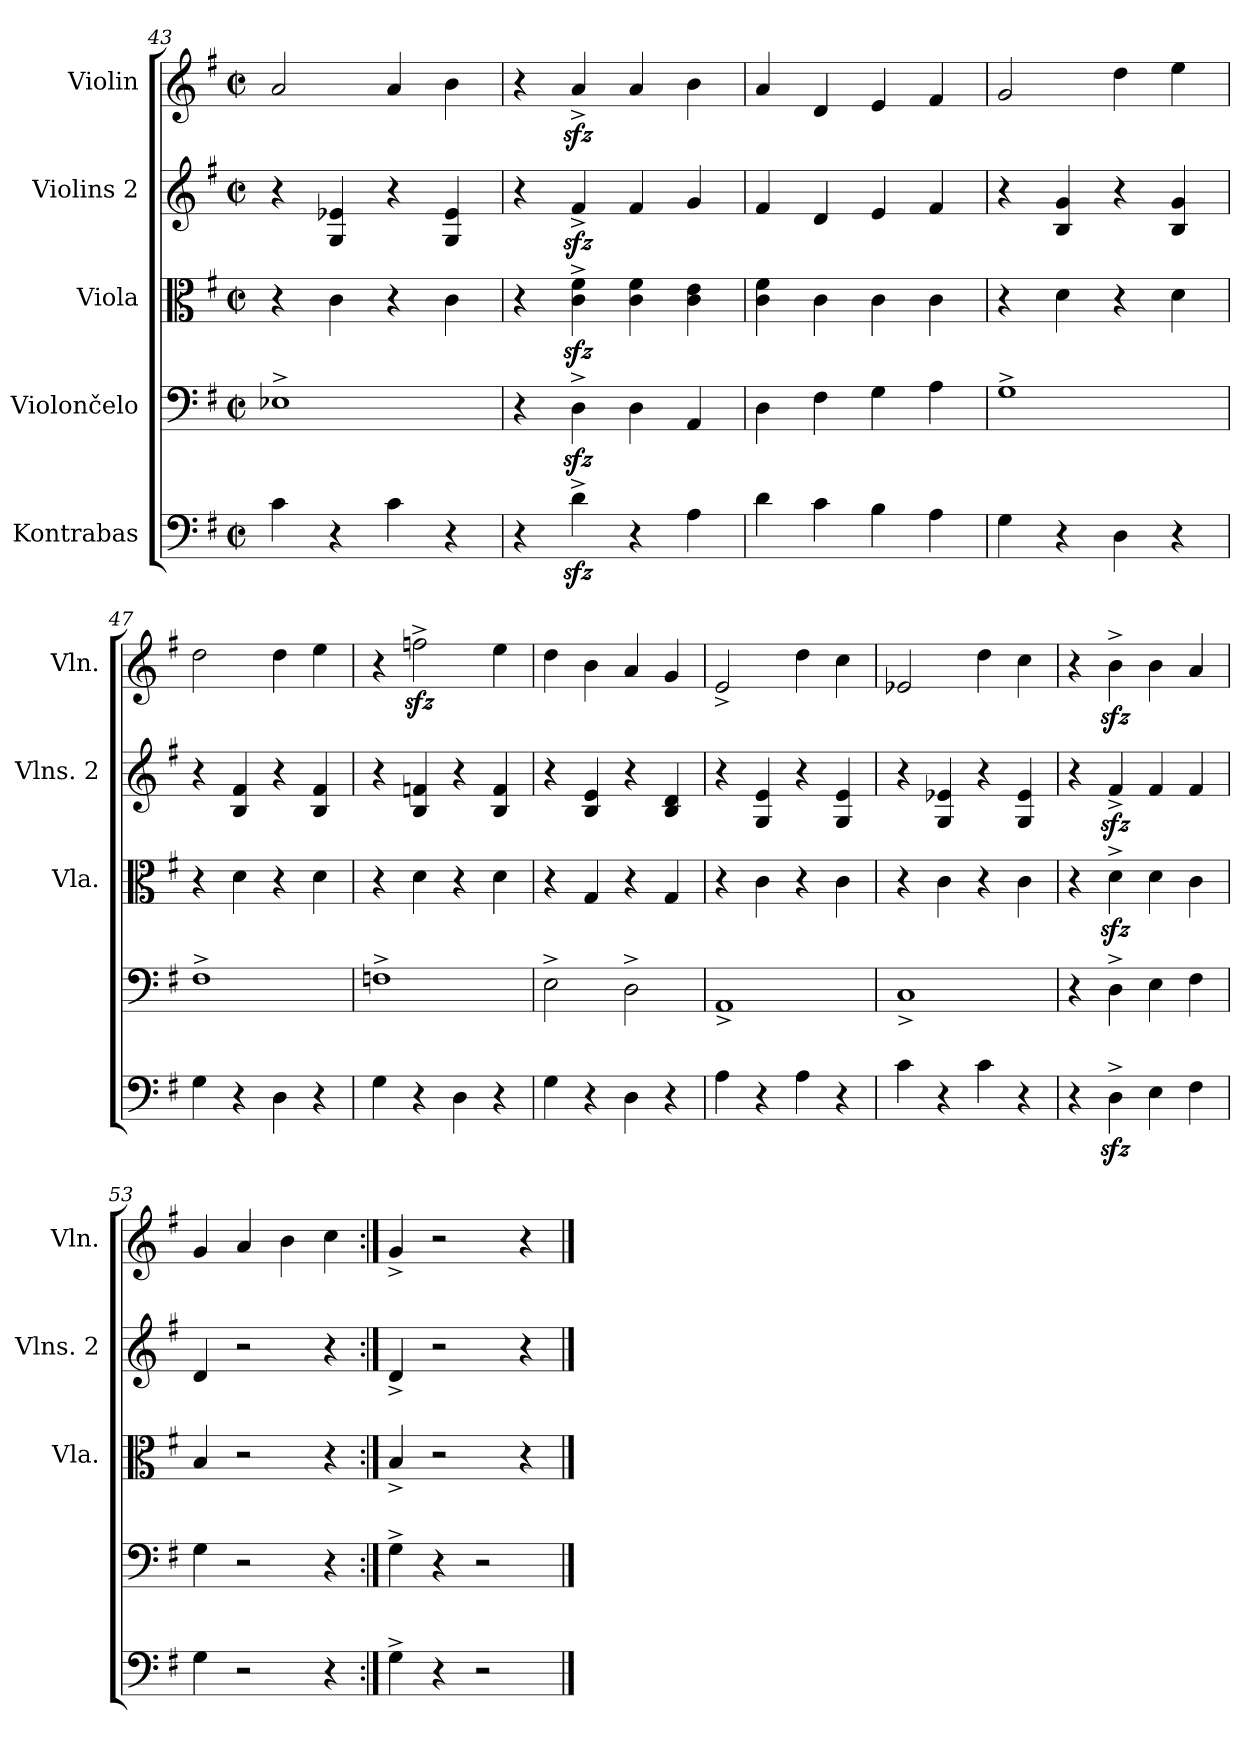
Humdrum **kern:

**kern	**kern	**kern	**kern	**kern
*part5	*part4	*part3	*part2	*part1
*staff5	*staff4	*staff3	*staff2	*staff1
*I"Kontrabas	*I"Violončelo	*I"Viola	*I"Violins 2	*I"Violin
*	*	*I'Vla.	*I'Vlns. 2	*I'Vln.
*clefF4	*clefF4	*clefC3	*clefG2	*clefG2
*ITrd7c12	*	*	*	*
*k[f#]	*k[f#]	*k[f#]	*k[f#]	*k[f#]
*M4/4	*M4/4	*M4/4	*M4/4	*M4/4
*met(c|)	*met(c|)	*met(c|)	*met(c|)	*met(c|)
=43	=43	=43	=43	=43
4C\	1E-X^	4r	4r	2a/
4r	.	4c\	4G/ 4e-X/	.
4C\	.	4r	4r	4a/
4r	.	4c\	4G/ 4e-/	4b\
=44	=44	=44	=44	=44
4r	4r	4r	4r	4r
4Dzz<^\	4Dzz<^\	4c\zz<^ 4f#\zz<^	4f#zz<^/	4azz<^/
4r	4D\	4c\ 4f#\	4f#/	4a/
4AA\	4AA/	4c\ 4e\	4g/	4b\
=45	=45	=45	=45	=45
4D\	4D\	4c\ 4f#\	4f#/	4a/
4C\	4F#\	4c\	4d/	4d/
4BB\	4G\	4c\	4e/	4e/
4AA\	4A\	4c\	4f#/	4f#/
=46	=46	=46	=46	=46
4GG\	1G^	4r	4r	2g/
4r	.	4d\	4B/ 4g/	.
4DD\	.	4r	4r	4dd\
4r	.	4d\	4B/ 4g/	4ee\
=47	=47	=47	=47	=47
4GG\	1F#^	4r	4r	2dd\
4r	.	4d\	4B/ 4f#/	.
4DD\	.	4r	4r	4dd\
4r	.	4d\	4B/ 4f#/	4ee\
!!LO:PB:g=z
=48	=48	=48	=48	=48
4GG\	1Fn^	4r	4r	4r
4r	.	4d\	4B/ 4fn/	2ffnzz<^\
4DD\	.	4r	4r	.
4r	.	4d\	4B/ 4f/	4ee\
=49	=49	=49	=49	=49
4GG\	2E^\	4r	4r	4dd\
4r	.	4G/	4B/ 4e/	4b\
4DD\	2D^\	4r	4r	4a/
4r	.	4G/	4B/ 4d/	4g/
=50	=50	=50	=50	=50
4AA\	1AA^	4r	4r	2e^/
4r	.	4c\	4G/ 4e/	.
4AA\	.	4r	4r	4dd\
4r	.	4c\	4G/ 4e/	4cc\
=51	=51	=51	=51	=51
4C\	1C^	4r	4r	2e-X/
4r	.	4c\	4G/ 4e-X/	.
4C\	.	4r	4r	4dd\
4r	.	4c\	4G/ 4e-/	4cc\
=52	=52	=52	=52	=52
4r	4r	4r	4r	4r
4DDzz<^\	4D^\	4dzz<^\	4f#zz<^/	4bzz<^\
4EE\	4E\	4d\	4f#/	4b\
4FF#\	4F#\	4c\	4f#/	4a/
=53	=53	=53	=53	=53
4GG\	4G\	4B/	4d/	4g/
2r	2r	2r	2r	4a/
.	.	.	.	4b\
4r	4r	4r	4r	4cc\
=54:|!	=54:|!	=54:|!	=54:|!	=54:|!
4GG^\	4G^\	4B^/	4d^/	4g^/
4r	4r	2r	2r	2r
2r	2r	.	.	.
.	.	4r	4r	4r
==	==	==	==	==
*-	*-	*-	*-	*-
